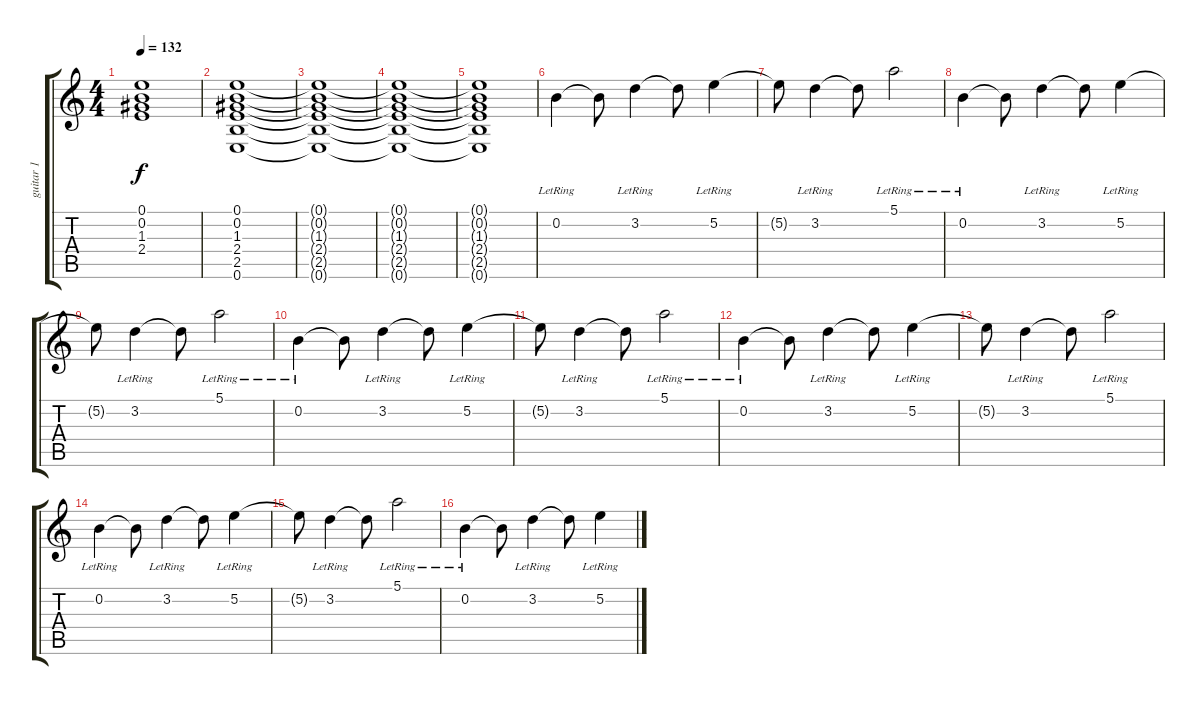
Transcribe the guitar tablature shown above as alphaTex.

\track ("guitar 1" "guitar 1") {instrument electricguitarjazz}
\staff {score tabs}
\tuning (E4 B3 G3 D3 A2 E2) {hide}
\ts (4 4)
\tempo 132
\clef g2
\ks c
(0.1{t} 0.2{t} 1.3{t} 2.4{t}).1{dy f} |
(0.1 0.2 1.3 2.4 2.5 0.6).1{instrument electricguitarjazz} |
(0.1{t} 0.2{t} 1.3{t} 2.4{t} 2.5{t} 0.6{t}).1 |
(0.1{t} 0.2{t} 1.3{t} 2.4{t} 2.5{t} 0.6{t}).1 |
(0.1{t} 0.2{t} 1.3{t} 2.4{t} 2.5{t} 0.6{t}).1 |
0.2{lr}.4{instrument electricguitarjazz} 0.2{t}.8 3.2{lr}.4 3.2{t}.8 5.2{lr}.4 |
5.2{t}.8 3.2{lr}.4 3.2{t}.8 5.1{lr}.2 |
0.2{lr}.4 0.2{t}.8 3.2{lr}.4 3.2{t}.8 5.2{lr}.4 |
5.2{t}.8 3.2{lr}.4 3.2{t}.8 5.1{lr}.2 |
0.2{lr}.4 0.2{t}.8 3.2{lr}.4 3.2{t}.8 5.2{lr}.4 |
5.2{t}.8 3.2{lr}.4 3.2{t}.8 5.1{lr}.2 |
0.2{lr}.4 0.2{t}.8 3.2{lr}.4 3.2{t}.8 5.2{lr}.4 |
5.2{t}.8 3.2{lr}.4 3.2{t}.8 5.1{lr}.2 |
0.2{lr}.4 0.2{t}.8 3.2{lr}.4 3.2{t}.8 5.2{lr}.4 |
5.2{t}.8 3.2{lr}.4 3.2{t}.8 5.1{lr}.2 |
0.2{lr}.4 0.2{t}.8 3.2{lr}.4 3.2{t}.8 5.2{lr}.4
